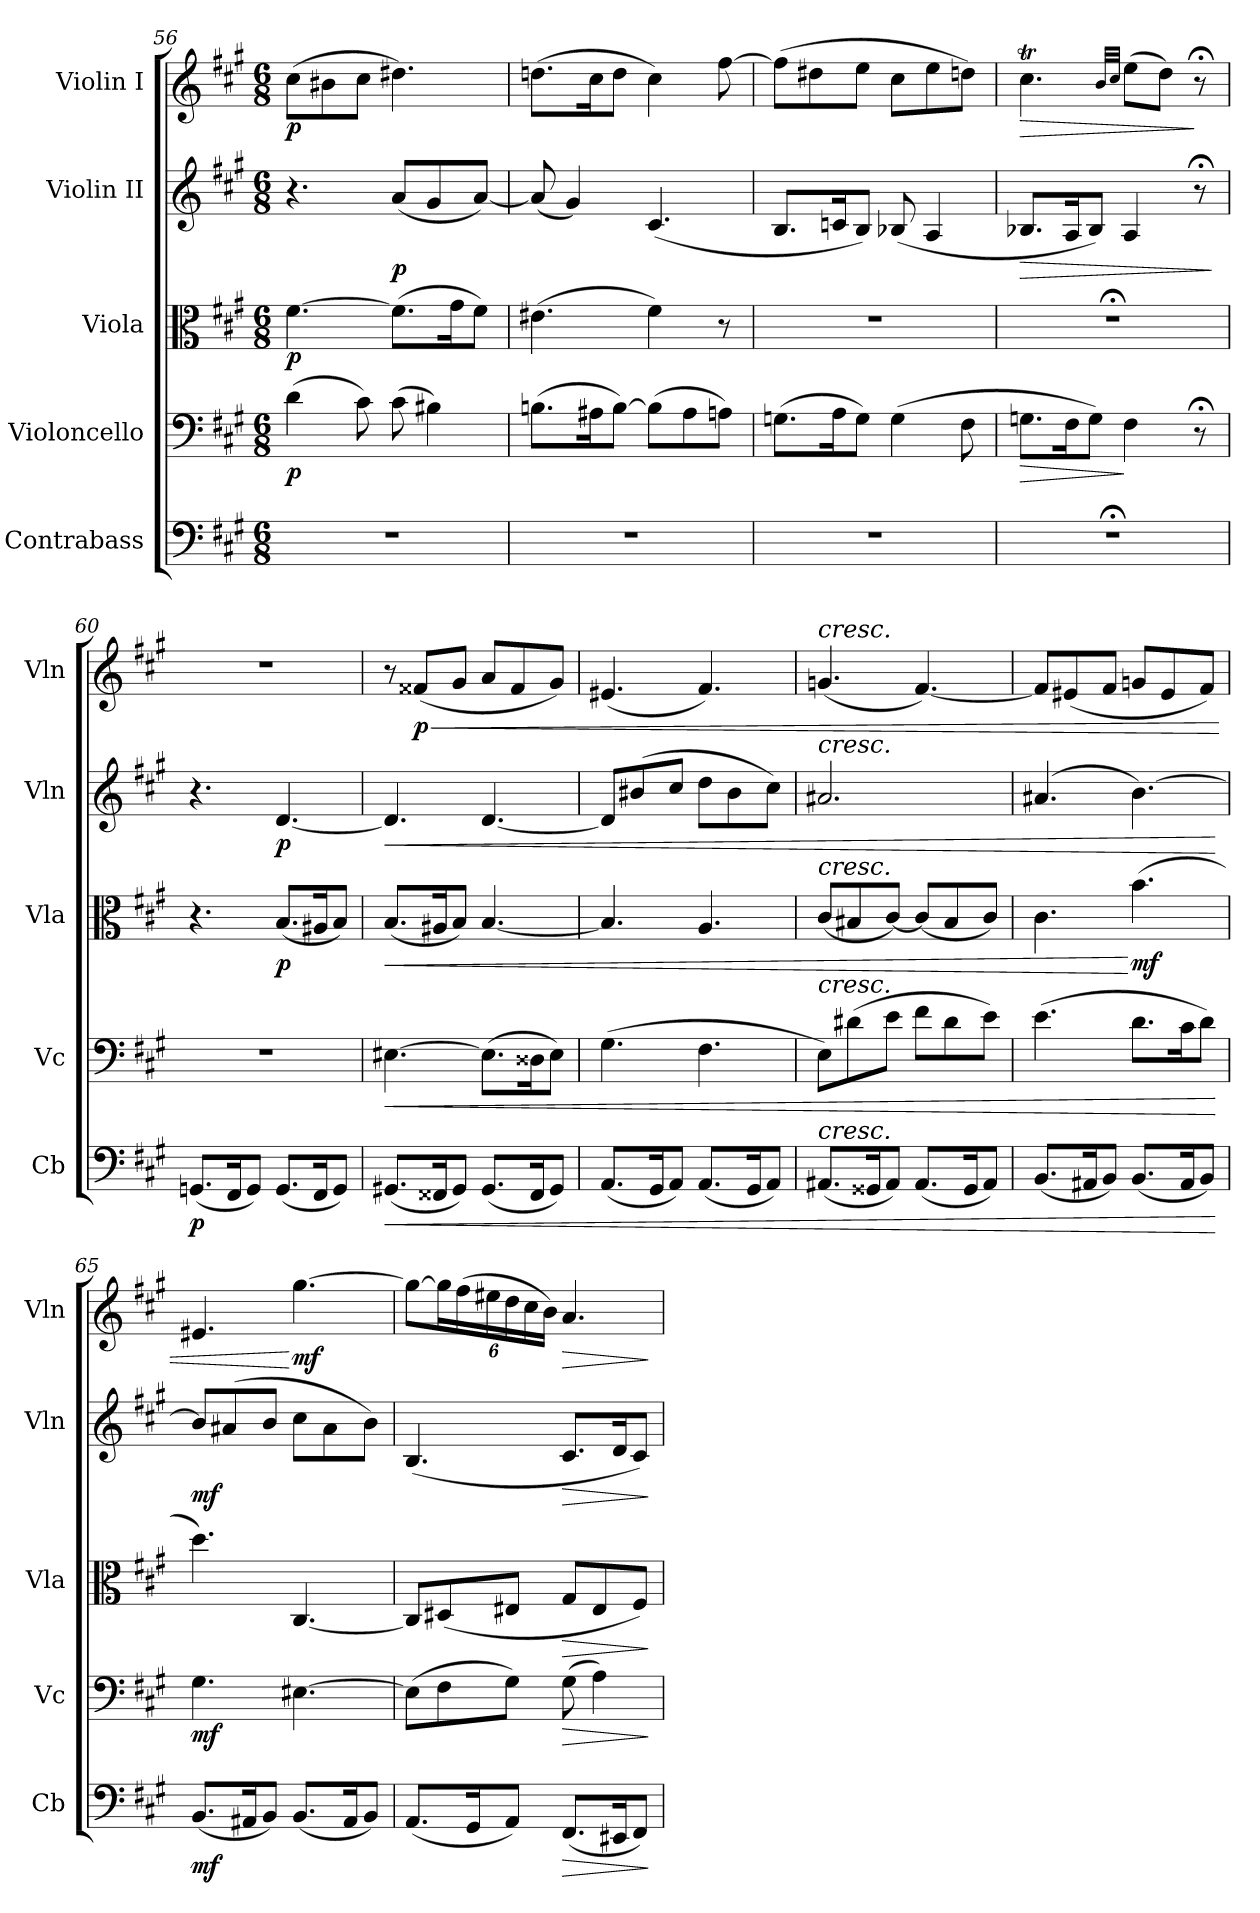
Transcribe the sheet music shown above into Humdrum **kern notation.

**kern	**dynam	**kern	**dynam	**kern	**dynam	**kern	**dynam	**kern	**dynam
*part5	*part5	*part4	*part4	*part3	*part3	*part2	*part2	*part1	*part1
*staff5	*staff5	*staff4	*staff4	*staff3	*staff3	*staff2	*staff2	*staff1	*staff1
*I"Contrabass	*	*I"Violoncello	*	*I"Viola	*	*I"Violin II	*	*I"Violin I	*
*I'Cb	*	*I'Vc	*	*I'Vla	*	*I'Vln	*	*I'Vln	*
*clefF4	*	*clefF4	*	*clefC3	*	*clefG2	*	*clefG2	*
*ITrd7c12	*	*	*	*	*	*	*	*	*
*k[f#c#g#]	*	*k[f#c#g#]	*	*k[f#c#g#]	*	*k[f#c#g#]	*	*k[f#c#g#]	*
*M6/8	*	*M6/8	*	*M6/8	*	*M6/8	*	*M6/8	*
*MM47	*	*MM47	*	*MM47	*	*MM47	*	*MM47	*
=56	=56	=56	=56	=56	=56	=56	=56	=56	=56
!	!	!	!LO:DY:b	!	!LO:DY:b	!	!	!	!LO:DY:b
2.r	.	(4d\	p	[4.f#\	p	4.r	.	(8cc#\L	p
.	.	.	.	.	.	.	.	8b#X\	.
.	.	8c#\)	.	.	.	.	.	8cc#\J	.
!	!	!	!	!	!	!	!LO:DY:b	!	!
.	.	(8c#\	.	(8.f#\L]	.	(8a/L	p	4.dd#X\)	.
.	.	4B#X\)	.	.	.	8g#/	.	.	.
.	.	.	.	16g#\K	.	.	.	.	.
.	.	.	.	8f#\J)	.	[8a/J)	.	.	.
=57	=57	=57	=57	=57	=57	=57	=57	=57	=57
2.r	.	(8.Bn\L	.	(4.e#X\	.	(8a/]	.	(8.ddn\L	.
.	.	.	.	.	.	4g#/)	.	.	.
.	.	16A#X\K	.	.	.	.	.	16cc#\K	.
.	.	[8B\J)	.	.	.	.	.	8dd\J	.
.	.	(8B\L]	.	4f#\)	.	(4.c#/	.	4cc#\)	.
.	.	8A#\	.	.	.	.	.	.	.
.	.	8An\J)	.	8r	.	.	.	[8ff#\	.
=58	=58	=58	=58	=58	=58	=58	=58	=58	=58
2.r	.	(8.Gn\L	.	2.r	.	8.B/L	.	(8ff#\L]	.
.	.	.	.	.	.	.	.	8dd#X\	.
.	.	16A\K	.	.	.	16cn/K	.	.	.
.	.	8G\J)	.	.	.	8B/J)	.	8ee\J	.
.	.	(4G\	.	.	.	(8B-X/	.	8cc#\L	.
.	.	.	.	.	.	4A/	.	8ee\	.
.	.	8F#\	.	.	.	.	.	8ddn\J)	.
=59	=59	=59	=59	=59	=59	=59	=59	=59	=59
!	!	!	!LO:HP:b	!	!	!	!LO:HP:b	!	!LO:HP:b
2.r;<	.	8.Gn\L	>	2.r;<	.	8.B-X/L	>	4.cc#t\	>
.	.	16F#\K	.	.	.	16A/K	.	.	.
.	.	8G\J)	.	.	.	8B-/J)	.	.	.
.	.	.	.	.	.	.	.	32qb/LLL	.
.	.	.	.	.	.	.	.	32qcc#/JJJ	.
.	.	4F#\	]	.	.	4A/	.	(8ee\L	.
.	.	.	.	.	.	.	.	8dd\J)	.
.	.	8r;<	.	.	.	8r;<	.	8r;<	]
.	.	.	.	.	.	.	]	.	.
=60	=60	=60	=60	=60	=60	=60	=60	=60	=60
*	*	*	*	*	*	*	*	*MM47	*
!	!LO:DY:b	!	!	!	!	!	!	!	!
(8.GGGn/L	p	2.r	.	4.r	.	4.r	.	2.r	.
16FFF#/K	.	.	.	.	.	.	.	.	.
8GGG/J)	.	.	.	.	.	.	.	.	.
!	!	!	!	!	!LO:DY:b	!	!LO:DY:b	!	!
(8.GGG/L	.	.	.	(8.B/L	p	[4.d/	p	.	.
16FFF#/K	.	.	.	16A#X/K	.	.	.	.	.
8GGG/J)	.	.	.	8B/J)	.	.	.	.	.
=61	=61	=61	=61	=61	=61	=61	=61	=61	=61
!	!LO:HP:b	!	!LO:HP:b	!	!LO:HP:b	!	!LO:HP:b	!	!
(8.GGG#X/L	<	[4.E#X\	<	(8.B/L	<	4.d/]	<	8r	.
!	!	!	!	!	!	!	!	!	!LO:HP:b
!	!	!	!	!	!	!	!	!	!LO:DY:n=1:b
.	.	.	.	.	.	.	.	(8f##X/L	< p
16FFF##X/K	.	.	.	16A#X/K	.	.	.	.	.
8GGG#/J)	.	.	.	8B/J)	.	.	.	8g#/J	.
(8.GGG#/L	.	(8.E#\L]	.	[4.B/	.	[4.d/	.	8a/L	.
.	.	.	.	.	.	.	.	8f##/	.
16FFF##/K	.	16D##X\K	.	.	.	.	.	.	.
8GGG#/J)	.	8E#\J)	.	.	.	.	.	8g#/J)	.
=62	=62	=62	=62	=62	=62	=62	=62	=62	=62
(8.AAA/L	.	(4.G#\	.	4.B/]	.	8d/L]	.	(4.e#X/	.
.	.	.	.	.	.	(8b#X/	.	.	.
16GGG#/K	.	.	.	.	.	.	.	.	.
8AAA/J)	.	.	.	.	.	8cc#/J	.	.	.
(8.AAA/L	.	4.F#\	.	4.A/	.	8dd\L	.	4.f#/)	.
.	.	.	.	.	.	8b#\	.	.	.
16GGG#/K	.	.	.	.	.	.	.	.	.
8AAA/J)	.	.	.	.	.	8cc#\J)	.	.	.
=63	=63	=63	=63	=63	=63	=63	=63	=63	=63
!	!	!	!	!	!	!	!	!LO:TX:a:i:t=cresc.	!
!	!	!	!	!	!	!LO:TX:a:i:t=cresc.	!	!	!
!	!	!	!	!LO:TX:a:i:t=cresc.	!	!	!	!	!
!	!	!LO:TX:a:i:t=cresc.	!	!	!	!	!	!	!
!LO:TX:a:i:t=cresc.	!	!	!	!	!	!	!	!	!
(8.AAA#X/L	.	8E\L)	.	(8c#/L	.	2.a#X/	.	(4.gn/	.
.	.	(8d#X\	.	8B#X/	.	.	.	.	.
16GGG##X/K	.	.	.	.	.	.	.	.	.
8AAA#/J)	.	8e\J	.	[8c#/J)	.	.	.	.	.
(8.AAA#/L	.	8f#\L	.	(8c#/L]	.	.	.	[4.f#/)	.
.	.	8d#\	.	8B#/	.	.	.	.	.
16GGG##/K	.	.	.	.	.	.	.	.	.
8AAA#/J)	.	8e\J)	.	8c#/J)	.	.	.	.	.
!!LO:PB:g=z
=64	=64	=64	=64	=64	=64	=64	=64	=64	=64
(8.BBB/L	.	(4.e\	.	4.c#\	.	(4.a#X/	.	8f#/L]	.
.	.	.	.	.	.	.	.	(8e#X/	.
16AAA#X/K	.	.	.	.	.	.	.	.	.
8BBB/J)	.	.	.	.	.	.	.	8f#/J	.
!	!	!	!	!	!LO:DY:n=1:b	!	!	!	!
(8.BBB/L	.	8.d\L	.	(4.b\	[ mf	[4.b\)	.	8gn/L	.
.	.	.	.	.	.	.	.	8e#/	.
16AAA#/K	.	16c#\K	.	.	.	.	.	.	.
8BBB/J)	.	8d\J)	.	.	.	.	.	8f#/J)	.
.	[	.	[	.	.	.	[	.	.
=65	=65	=65	=65	=65	=65	=65	=65	=65	=65
!	!LO:DY:b	!	!LO:DY:b	!	!	!	!LO:DY:b	!	!
(8.BBB/L	mf	4.G#\	mf	4.dd\)	.	8b/L]	mf	4.e#X/	.
.	.	.	.	.	.	(8a#X/	.	.	.
16AAA#X/K	.	.	.	.	.	.	.	.	.
8BBB/J)	.	.	.	.	.	8b/J	.	.	.
!	!	!	!	!	!	!	!	!	!LO:DY:n=1:b
(8.BBB/L	.	[4.E#X\	.	[4.C#/	.	8cc#\L	.	[4.gg#\	[ mf
.	.	.	.	.	.	8a#\	.	.	.
16AAA#/K	.	.	.	.	.	.	.	.	.
8BBB/J)	.	.	.	.	.	8b\J)	.	.	.
=66	=66	=66	=66	=66	=66	=66	=66	=66	=66
(8.AAA/L	.	(8E#\L]	.	8C#/L]	.	(4.B/	.	8gg#\L_	.
*	*	*	*	*	*	*	*	*Xbrackettup	*
.	.	8F#\	.	(8D#X/	.	.	.	24gg#\L]	.
.	.	.	.	.	.	.	.	(24ff#\	.
16GGG#/K	.	.	.	.	.	.	.	.	.
.	.	.	.	.	.	.	.	24ee#X\	.
8AAA/J)	.	8G#\J)	.	8E#X/J	.	.	.	24dd\	.
.	.	.	.	.	.	.	.	24cc#\	.
.	.	.	.	.	.	.	.	24b\JJ)	.
!	!LO:HP:b	!	!LO:HP:b	!	!LO:HP:b	!	!LO:HP:b	!	!LO:HP:b
(8.FFF#/L	>	(8G#\	>	8G#/L	>	8.c#/L	>	4.a/	>
.	.	4A\)	.	8E#/	.	.	.	.	.
16EEE#X/K	.	.	.	.	.	16d/K	.	.	.
8FFF#/J)	.	.	.	8F#/J)	.	8c#/J)	.	.	.
.	]	.	]	.	]	.	]	.	]
=	=	=	=	=	=	=	=	=	=
*-	*-	*-	*-	*-	*-	*-	*-	*-	*-
